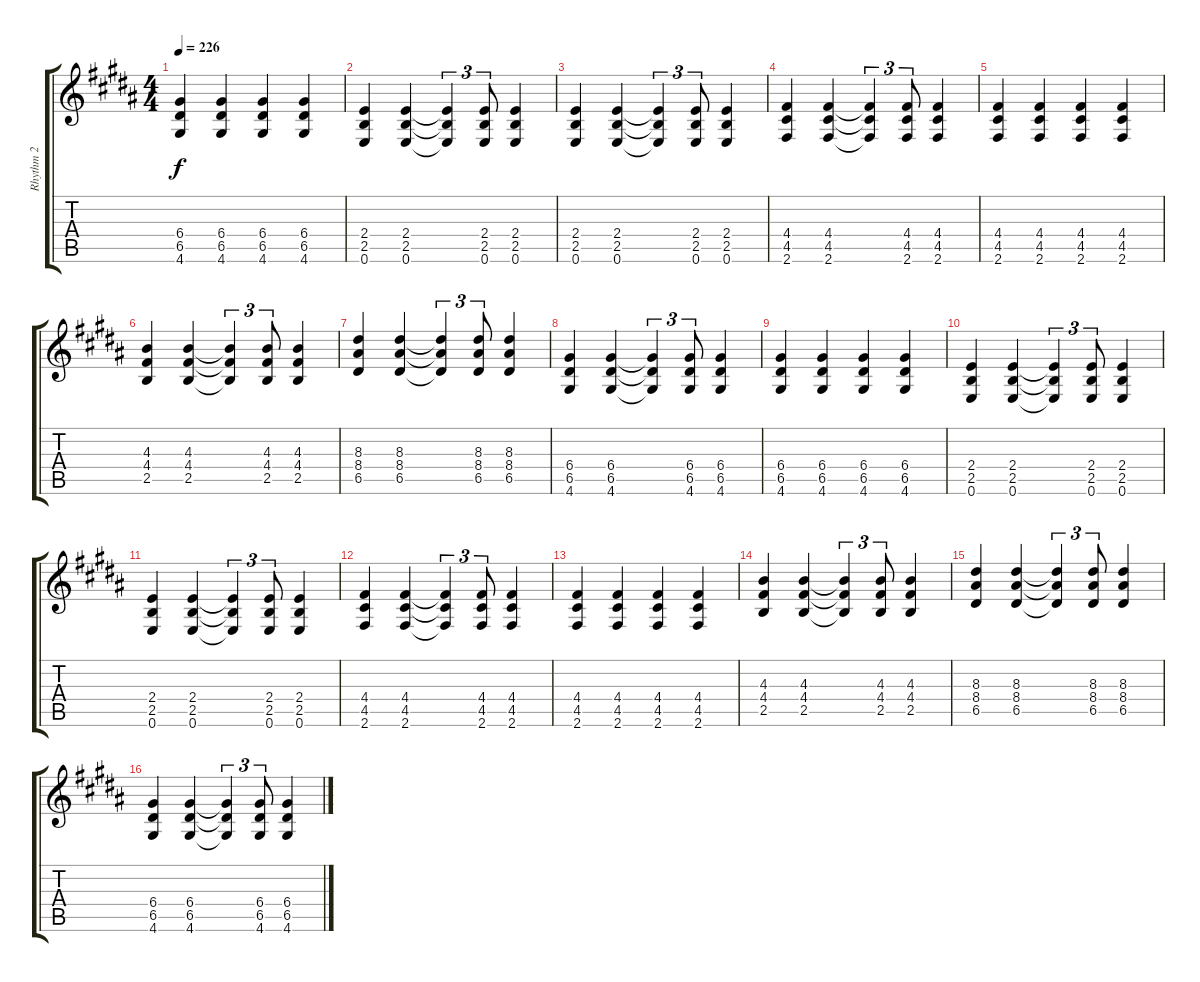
\track ("Rhythm 2" "Rhythm 2") {instrument overdrivenguitar}
\staff {score tabs}
\tuning (E4 B3 G3 D3 A2 E2) {hide}
\ts (4 4)
\tempo 226
\clef g2
\ks b
(6.4 6.5 4.6).4{dy f} (6.4 6.5 4.6).4 (6.4 6.5 4.6).4 (6.4 6.5 4.6).4 |
(2.4 2.5 0.6).4 (2.4 2.5 0.6).4 (2.4{t} 2.5{t} 0.6{t}).4{tu (3 2)} (2.4 2.5 0.6).8{tu (3 2)} (2.4 2.5 0.6).4 |
(2.4 2.5 0.6).4 (2.4 2.5 0.6).4 (2.4{t} 2.5{t} 0.6{t}).4{tu (3 2)} (2.4 2.5 0.6).8{tu (3 2)} (2.4 2.5 0.6).4 |
(4.4 4.5 2.6).4 (4.4 4.5 2.6).4 (4.4{t} 4.5{t} 2.6{t}).4{tu (3 2)} (4.4 4.5 2.6).8{tu (3 2)} (4.4 4.5 2.6).4 |
(4.4 4.5 2.6).4 (4.4 4.5 2.6).4 (4.4 4.5 2.6).4 (4.4 4.5 2.6).4 |
(4.3 4.4 2.5).4 (4.3 4.4 2.5).4 (4.3{t} 4.4{t} 2.5{t}).4{tu (3 2)} (4.3 4.4 2.5).8{tu (3 2)} (4.3 4.4 2.5).4 |
(8.3 8.4 6.5).4 (8.3 8.4 6.5).4 (8.3{t} 8.4{t} 6.5{t}).4{tu (3 2)} (8.3 8.4 6.5).8{tu (3 2)} (8.3 8.4 6.5).4 |
(6.4 6.5 4.6).4 (6.4 6.5 4.6).4 (6.4{t} 6.5{t} 4.6{t}).4{tu (3 2)} (6.4 6.5 4.6).8{tu (3 2)} (6.4 6.5 4.6).4 |
(6.4 6.5 4.6).4 (6.4 6.5 4.6).4 (6.4 6.5 4.6).4 (6.4 6.5 4.6).4 |
(2.4 2.5 0.6).4 (2.4 2.5 0.6).4 (2.4{t} 2.5{t} 0.6{t}).4{tu (3 2)} (2.4 2.5 0.6).8{tu (3 2)} (2.4 2.5 0.6).4 |
(2.4 2.5 0.6).4 (2.4 2.5 0.6).4 (2.4{t} 2.5{t} 0.6{t}).4{tu (3 2)} (2.4 2.5 0.6).8{tu (3 2)} (2.4 2.5 0.6).4 |
(4.4 4.5 2.6).4 (4.4 4.5 2.6).4 (4.4{t} 4.5{t} 2.6{t}).4{tu (3 2)} (4.4 4.5 2.6).8{tu (3 2)} (4.4 4.5 2.6).4 |
(4.4 4.5 2.6).4 (4.4 4.5 2.6).4 (4.4 4.5 2.6).4 (4.4 4.5 2.6).4 |
(4.3 4.4 2.5).4 (4.3 4.4 2.5).4 (4.3{t} 4.4{t} 2.5{t}).4{tu (3 2)} (4.3 4.4 2.5).8{tu (3 2)} (4.3 4.4 2.5).4 |
(8.3 8.4 6.5).4 (8.3 8.4 6.5).4 (8.3{t} 8.4{t} 6.5{t}).4{tu (3 2)} (8.3 8.4 6.5).8{tu (3 2)} (8.3 8.4 6.5).4 |
(6.4 6.5 4.6).4 (6.4 6.5 4.6).4 (6.4{t} 6.5{t} 4.6{t}).4{tu (3 2)} (6.4 6.5 4.6).8{tu (3 2)} (6.4 6.5 4.6).4
